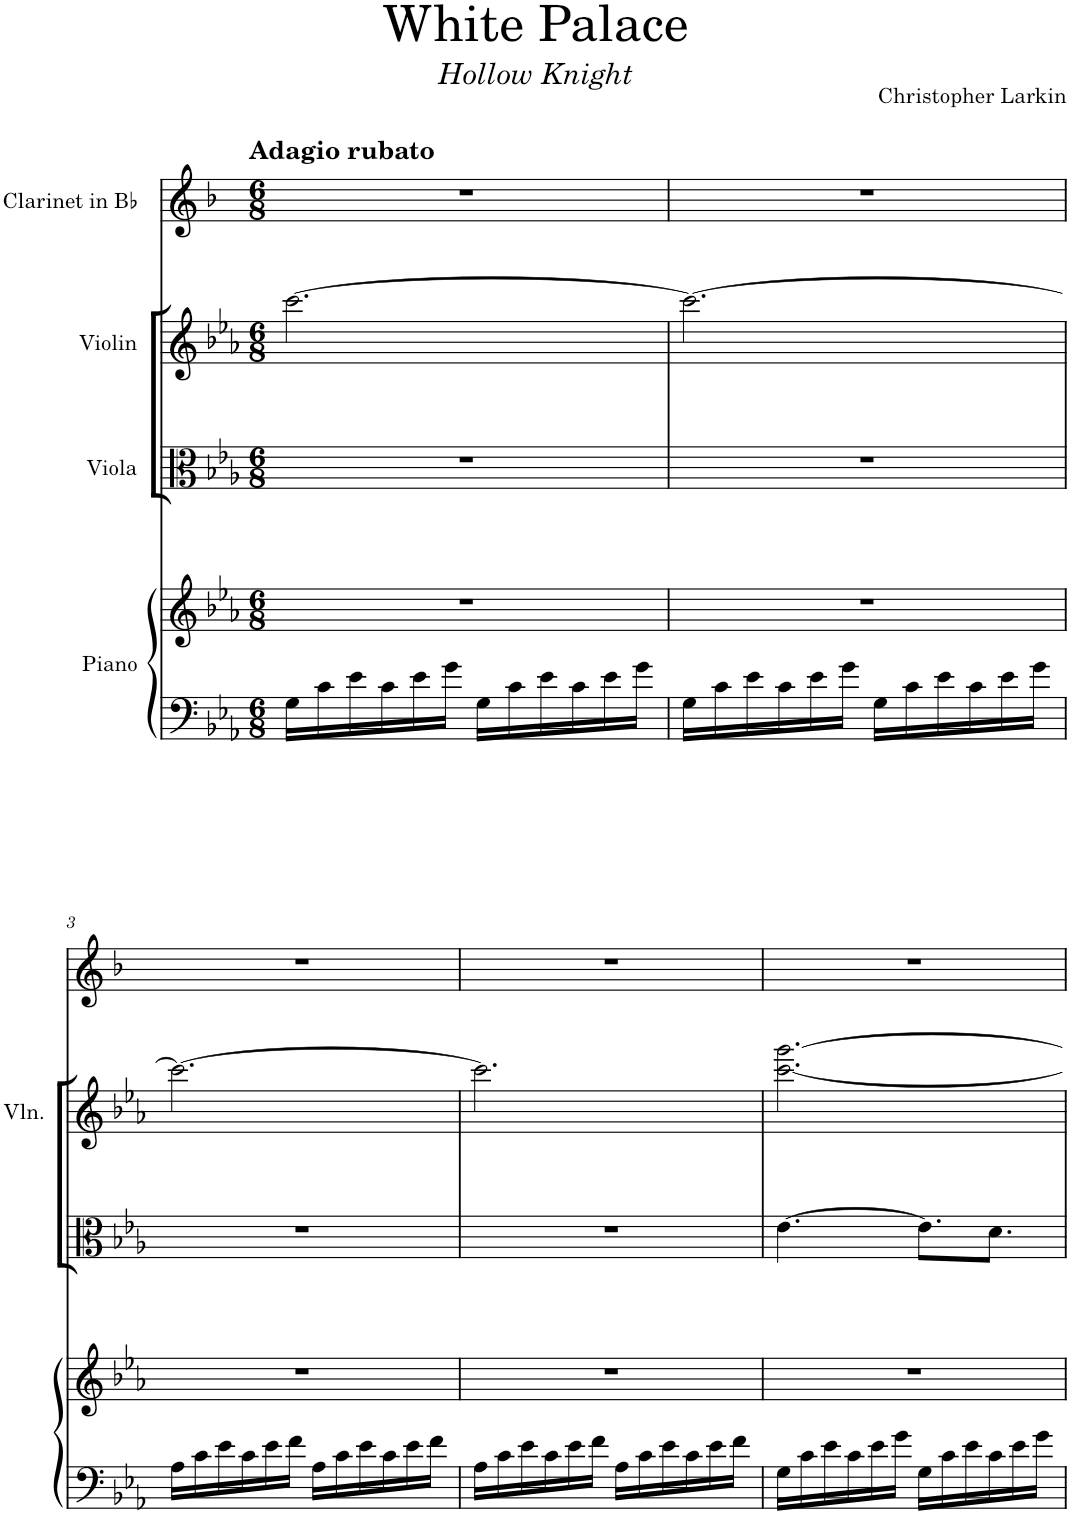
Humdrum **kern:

**kern	**kern	**kern	**kern	**kern
*part4	*part4	*part3	*part2	*part1
*staff5	*staff4	*staff3	*staff2	*staff1
*I"Piano	*	*I"Viola	*I"Violin	*I"Clarinet in Bb
*I'Pno	*	*I'Vla	*I'Vln.	*I'Cl
*clefF4	*clefG2	*clefC3	*clefG2	*clefG2
*	*	*	*	*Trd1c2
*k[b-e-a-]	*k[b-e-a-]	*k[b-e-a-]	*k[b-e-a-]	*k[b-]
*M6/8	*M6/8	*M6/8	*M6/8	*M6/8
=1	=1	=1	=1	=1
!	!	!	!	!LO:TX:a:B:t=Adagio rubato
16G\LL	2.r	2.r	[2.ccc\	2.r
16c\	.	.	.	.
16e-\	.	.	.	.
16c\	.	.	.	.
16e-\	.	.	.	.
16g\JJ	.	.	.	.
16G\LL	.	.	.	.
16c\	.	.	.	.
16e-\	.	.	.	.
16c\	.	.	.	.
16e-\	.	.	.	.
16g\JJ	.	.	.	.
=2	=2	=2	=2	=2
16G\LL	2.r	2.r	2.ccc\_	2.r
16c\	.	.	.	.
16e-\	.	.	.	.
16c\	.	.	.	.
16e-\	.	.	.	.
16g\JJ	.	.	.	.
16G\LL	.	.	.	.
16c\	.	.	.	.
16e-\	.	.	.	.
16c\	.	.	.	.
16e-\	.	.	.	.
16g\JJ	.	.	.	.
!!LO:LB:g=z
=3	=3	=3	=3	=3
16A-\LL	2.r	2.r	2.ccc\_	2.r
16c\	.	.	.	.
16e-\	.	.	.	.
16c\	.	.	.	.
16e-\	.	.	.	.
16f\JJ	.	.	.	.
16A-\LL	.	.	.	.
16c\	.	.	.	.
16e-\	.	.	.	.
16c\	.	.	.	.
16e-\	.	.	.	.
16f\JJ	.	.	.	.
=4	=4	=4	=4	=4
16A-\LL	2.r	2.r	2.ccc\]	2.r
16c\	.	.	.	.
16e-\	.	.	.	.
16c\	.	.	.	.
16e-\	.	.	.	.
16f\JJ	.	.	.	.
16A-\LL	.	.	.	.
16c\	.	.	.	.
16e-\	.	.	.	.
16c\	.	.	.	.
16e-\	.	.	.	.
16f\JJ	.	.	.	.
=5	=5	=5	=5	=5
16G\LL	2.r	[4.e-\	[2.ccc\ [2.ggg\	2.r
16c\	.	.	.	.
16e-\	.	.	.	.
16c\	.	.	.	.
16e-\	.	.	.	.
16g\JJ	.	.	.	.
16G\LL	.	8.e-\L]	.	.
16c\	.	.	.	.
16e-\	.	.	.	.
16c\	.	8.d\J	.	.
16e-\	.	.	.	.
16g\JJ	.	.	.	.
=	=	=	=	=
*-	*-	*-	*-	*-
